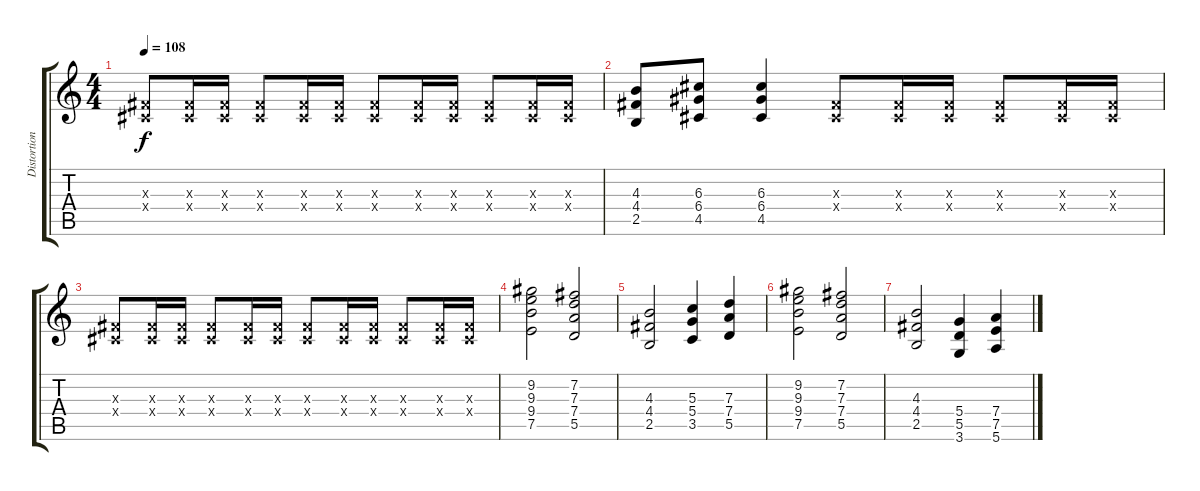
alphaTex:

\track ("Distortion Guitar 2" "Distortion") {instrument distortionguitar}
\staff {score tabs}
\tuning (E4 B3 G3 D3 A2 E2) {hide}
\ts (4 4)
\tempo 108
\clef g2
\ks c
(-1.3{x} -1.4{x}).8{dy f} (-1.3{x} -1.4{x}).16 (-1.3{x} -1.4{x}).16 (-1.3{x} -1.4{x}).8 (-1.3{x} -1.4{x}).16 (-1.3{x} -1.4{x}).16 (-1.3{x} -1.4{x}).8 (-1.3{x} -1.4{x}).16 (-1.3{x} -1.4{x}).16 (-1.3{x} -1.4{x}).8 (-1.3{x} -1.4{x}).16 (-1.3{x} -1.4{x}).16 |
(4.3 4.4 2.5).8 (6.3 6.4 4.5).8 (6.3 6.4 4.5).4 (-1.3{x} -1.4{x}).8 (-1.3{x} -1.4{x}).16 (-1.3{x} -1.4{x}).16 (-1.3{x} -1.4{x}).8 (-1.3{x} -1.4{x}).16 (-1.3{x} -1.4{x}).16 |
(-1.3{x} -1.4{x}).8 (-1.3{x} -1.4{x}).16 (-1.3{x} -1.4{x}).16 (-1.3{x} -1.4{x}).8 (-1.3{x} -1.4{x}).16 (-1.3{x} -1.4{x}).16 (-1.3{x} -1.4{x}).8 (-1.3{x} -1.4{x}).16 (-1.3{x} -1.4{x}).16 (-1.3{x} -1.4{x}).8 (-1.3{x} -1.4{x}).16 (-1.3{x} -1.4{x}).16 |
(9.2 9.3 9.4 7.5).2 (7.2 7.3 7.4 5.5).2 |
(4.3 4.4 2.5).2 (5.3 5.4 3.5).4 (7.3 7.4 5.5).4 |
(9.2 9.3 9.4 7.5).2 (7.2 7.3 7.4 5.5).2 |
(4.3 4.4 2.5).2 (5.4 5.5 3.6).4 (7.4 7.5 5.6).4
